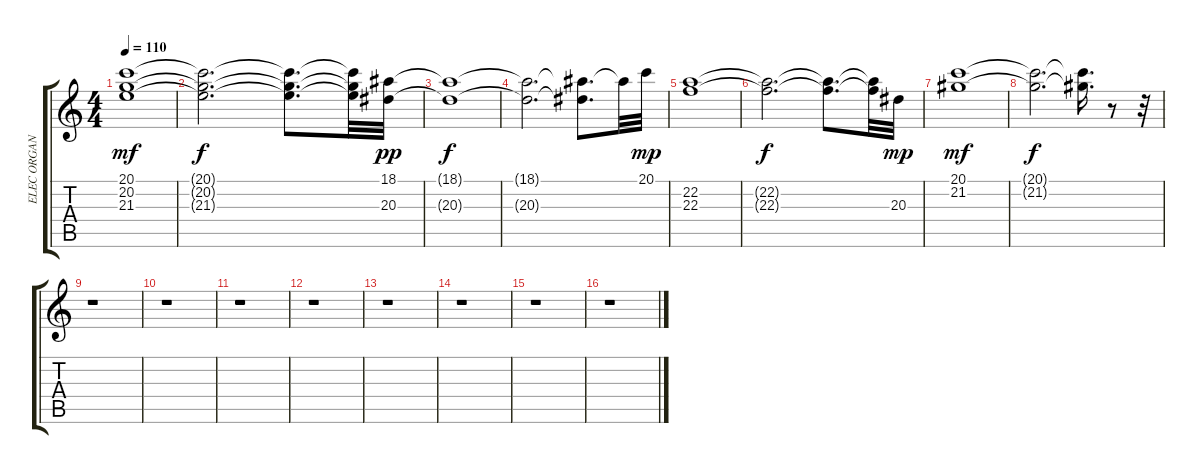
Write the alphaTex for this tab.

\track ("ELEC ORGAN" "ELEC ORGAN") {solo instrument drawbarorgan}
\staff {score tabs}
\tuning (E4 B3 G3 D3 A2 E2) {hide}
\ts (4 4)
\tempo 110
\clef g2
\ks c
(20.1 20.2 21.3).1{dy mf} |
(20.1{t} 20.2{t} 21.3{t}).2{d dy f} (20.1{t} 20.2{t} 21.3{t}).8{d} (20.1{t} 20.2{t} 21.3{t}).32 (18.1 20.3).32{dy pp} |
(18.1{t} 20.3{t}).1{dy f} |
(18.1{t} 20.3{t}).2{d} (18.1{t} 20.3{t}).8{d} 18.1{t}.32 20.1.32{dy mp} |
(22.2 22.3).1 |
(22.2{t} 22.3{t}).2{d dy f} (22.2{t} 22.3{t}).8{d} (22.2{t} 22.3{t}).32 20.3.32{dy mp} |
(20.1 21.2).1{dy mf} |
(20.1{t} 21.2{t}).2{d dy f} (20.1{t} 21.2{t}).16{d} r.8 r.32 |
r.1 |
r.1 |
r.1 |
r.1 |
r.1 |
r.1 |
r.1 |
r.1
